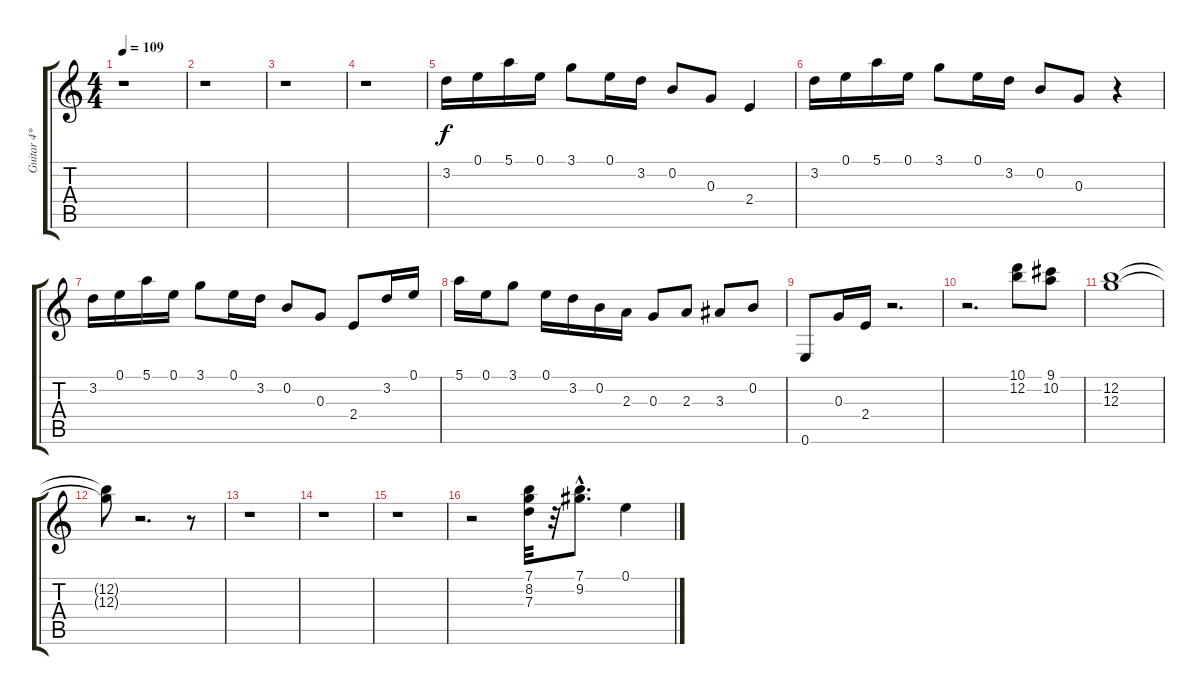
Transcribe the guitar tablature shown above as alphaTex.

\track ("Guitar 4*" "Guitar 4*") {instrument distortionguitar}
\staff {score tabs}
\tuning (E4 B3 G3 D3 A2 E2) {hide}
\ts (4 4)
\tempo 109
\clef g2
\ks c
r.1{dy f instrument distortionguitar} |
r.1 |
r.1 |
r.1 |
3.2.16 0.1.16 5.1.16 0.1.16 3.1.8 0.1.16 3.2.16 0.2.8 0.3.8 2.4.4 |
3.2.16 0.1.16 5.1.16 0.1.16 3.1.8 0.1.16 3.2.16 0.2.8 0.3.8 r.4 |
3.2.16 0.1.16 5.1.16 0.1.16 3.1.8 0.1.16 3.2.16 0.2.8 0.3.8 2.4.8 3.2.16 0.1.16 |
5.1.16 0.1.16 3.1.8 0.1.16 3.2.16 0.2.16 2.3.16 0.3.8 2.3.8 3.3.8 0.2.8 |
0.6.8 0.3.16 2.4.16 r.2{d} |
r.2{d} (10.1 12.2).8 (9.1 10.2).8 |
(12.2 12.3).1 |
(12.2{t} 12.3{t}).8 r.2{d} r.8 |
r.1 |
r.1 |
r.1 |
r.2 (7.1 8.2 7.3).32 r.32 (7.1{hac} 9.2{hac}).8{d} 0.1.4
